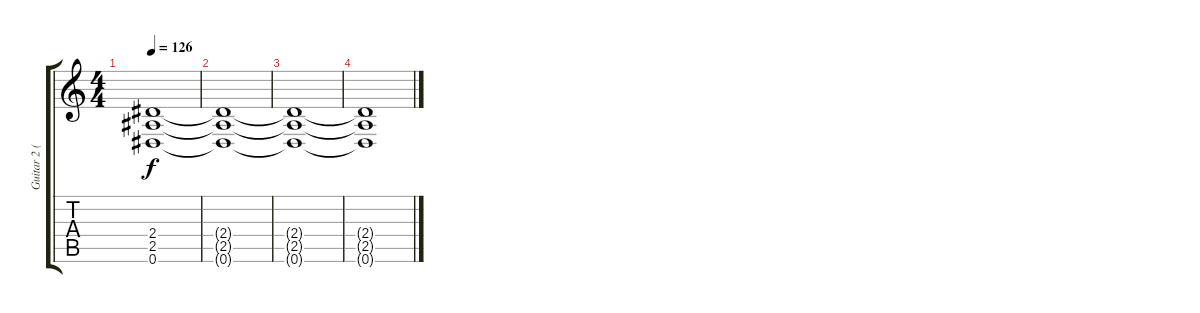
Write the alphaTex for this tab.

\track ("Guitar 2 (Rhythm)" "Guitar 2 (") {instrument distortionguitar}
\staff {score tabs}
\tuning (Eb4 Bb3 Gb3 Db3 Ab2 Eb2) {hide}
\ts (4 4)
\tempo 126
\clef g2
\ks c
(2.4{t} 2.5{t} 0.6{t}).1{dy f} |
(2.4{t} 2.5{t} 0.6{t}).1 |
(2.4{t} 2.5{t} 0.6{t}).1 |
(2.4{t} 2.5{t} 0.6{t}).1
